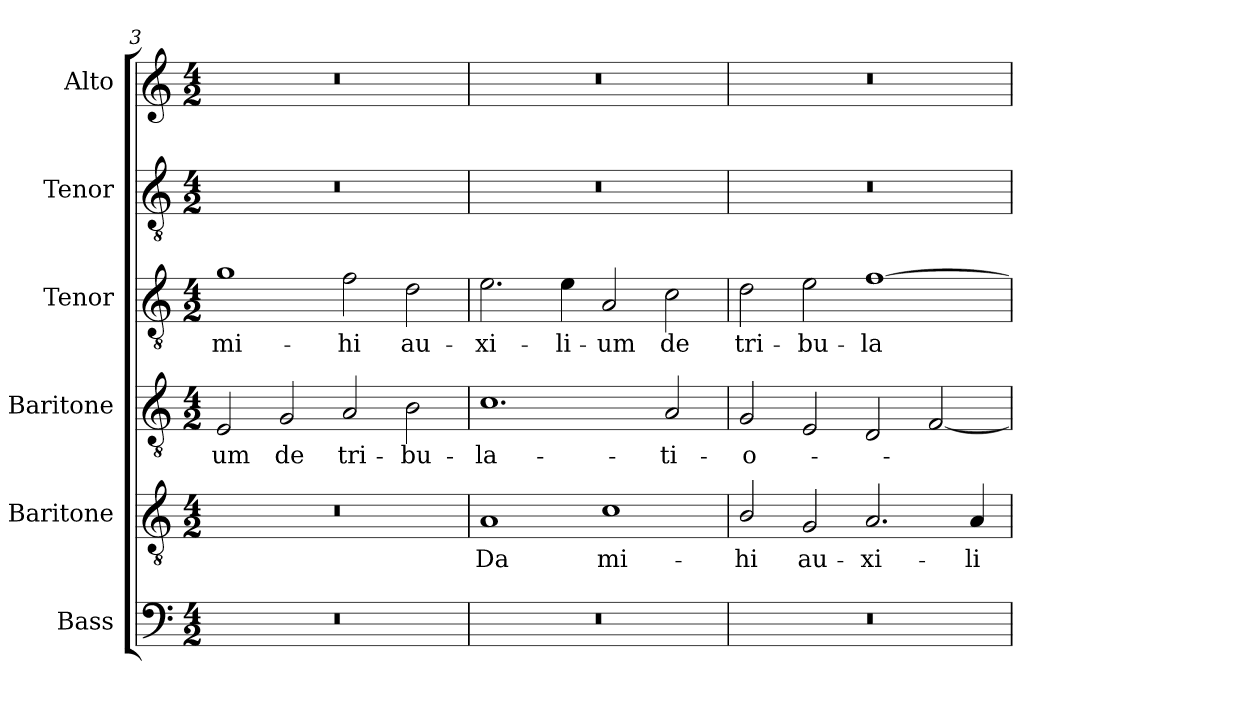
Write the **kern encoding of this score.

**kern	**kern	**text	**kern	**text	**kern	**text	**kern	**kern
*part6	*part5	*part5	*part4	*part4	*part3	*part3	*part2	*part1
*staff6	*staff5	*staff5	*staff4	*staff4	*staff3	*staff3	*staff2	*staff1
*I"Bass	*I"Baritone	*	*I"Baritone	*	*I"Tenor	*	*I"Tenor	*I"Alto
*I'B.	*I'Bar.	*	*I'Bar.	*	*I'T.	*	*I'T.	*I'A.
*clefF4	*clefGv2	*	*clefGv2	*	*clefGv2	*	*clefGv2	*clefG2
*	*ITrd7c12	*	*ITrd7c12	*	*ITrd7c12	*	*ITrd7c12	*
*k[]	*k[]	*	*k[]	*	*k[]	*	*k[]	*k[]
*C:	*C:	*	*C:	*	*C:	*	*C:	*C:
*M4/2	*M4/2	*	*M4/2	*	*M4/2	*	*M4/2	*M4/2
=3	=3	=3	=3	=3	=3	=3	=3	=3
!LO:N:vis=1	!LO:N:vis=1	!	!	!	!	!	!	!
!	!	!	!	!LO:LY:b:color=#000000	!	!	!	!
!	!	!	!	!	!	!LO:LY:b:color=#000000	!LO:N:vis=1	!LO:N:vis=1
0r	0r	.	2EEi/	-um	1Gi	mi-	0r	0r
!	!	!	!	!LO:LY:b:color=#000000	!	!	!	!
.	.	.	2GGi/	de	.	.	.	.
!	!	!	!	!LO:LY:b:color=#000000	!	!	!	!
!	!	!	!	!	!	!LO:LY:b:color=#000000	!	!
.	.	.	2AAi/	tri-	2Fi\	-hi	.	.
!	!	!	!	!LO:LY:b:color=#000000	!	!	!	!
!	!	!	!	!	!	!LO:LY:b:color=#000000	!	!
.	.	.	2BBi\	-bu-	2Di\	au-	.	.
=4	=4	=4	=4	=4	=4	=4	=4	=4
!LO:N:vis=1	!	!	!	!	!	!	!	!
!	!	!LO:LY:b:color=#000000	!	!	!	!	!	!
!	!	!	!	!LO:LY:b:color=#000000	!	!	!	!
!	!	!	!	!	!	!LO:LY:b:color=#000000	!LO:N:vis=1	!LO:N:vis=1
0r	1AAi	Da	1.Ci	-la-	2.Ei\	-xi-	0r	0r
!	!	!	!	!	!	!LO:LY:b:color=#000000	!	!
.	.	.	.	.	4Ei\	-li-	.	.
!	!	!LO:LY:b:color=#000000	!	!	!	!	!	!
!	!	!	!	!	!	!LO:LY:b:color=#000000	!	!
.	1Ci	mi-	.	.	2AAi/	-um	.	.
!	!	!	!	!LO:LY:b:color=#000000	!	!	!	!
!	!	!	!	!	!	!LO:LY:b:color=#000000	!	!
.	.	.	2AAi/	-ti-	2Ci\	de	.	.
=5	=5	=5	=5	=5	=5	=5	=5	=5
!LO:N:vis=1	!	!	!	!	!	!	!	!
!	!	!LO:LY:b:color=#000000	!	!	!	!	!	!
!	!	!	!	!LO:LY:b:color=#000000	!	!	!	!
!	!	!	!	!	!	!LO:LY:b:color=#000000	!LO:N:vis=1	!LO:N:vis=1
0r	2BBi/	-hi	2GGi/	-o-	2Di\	tri-	0r	0r
!	!	!LO:LY:b:color=#000000	!	!	!	!	!	!
!	!	!	!	!	!	!LO:LY:b:color=#000000	!	!
.	2GGi/	au-	2EEi/	.	2Ei\	-bu-	.	.
!	!	!LO:LY:b:color=#000000	!	!	!	!	!	!
!	!	!	!	!	!	!LO:LY:b:color=#000000	!	!
.	2.AAi/	-xi-	2DDi/	.	[1Fi	-la-	.	.
.	.	.	[2FFi/	.	.	.	.	.
!	!	!LO:LY:b:color=#000000	!	!	!	!	!	!
.	4AAi/	-li-	.	.	.	.	.	.
=	=	=	=	=	=	=	=	=
*-	*-	*-	*-	*-	*-	*-	*-	*-
